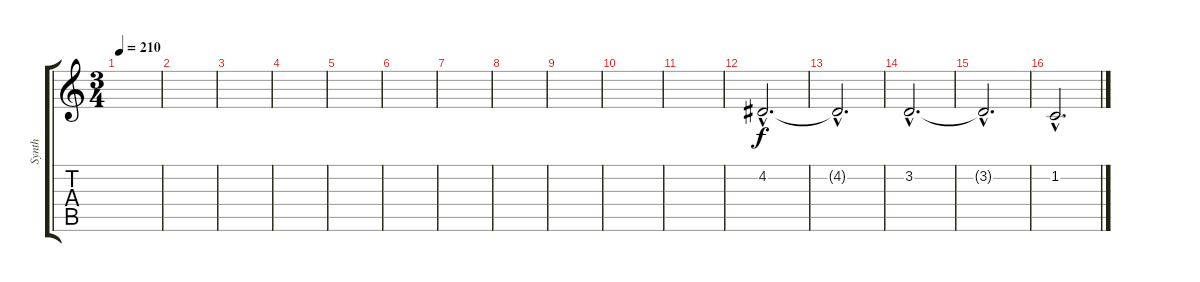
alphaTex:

\track ("Synth" "Synth") {instrument synthvoice}
\staff {score tabs}
\tuning (E4 B3 G3 D3 A2 E2) {hide}
\ts (3 4)
\tempo 210
\clef g2
\ks c
|
|
|
|
|
|
|
|
|
|
|
4.2{hac}.2{d volume 13} |
4.2{hac t}.2{d} |
3.2{hac}.2{d} |
3.2{hac t}.2{d} |
1.2{hac}.2{d}
